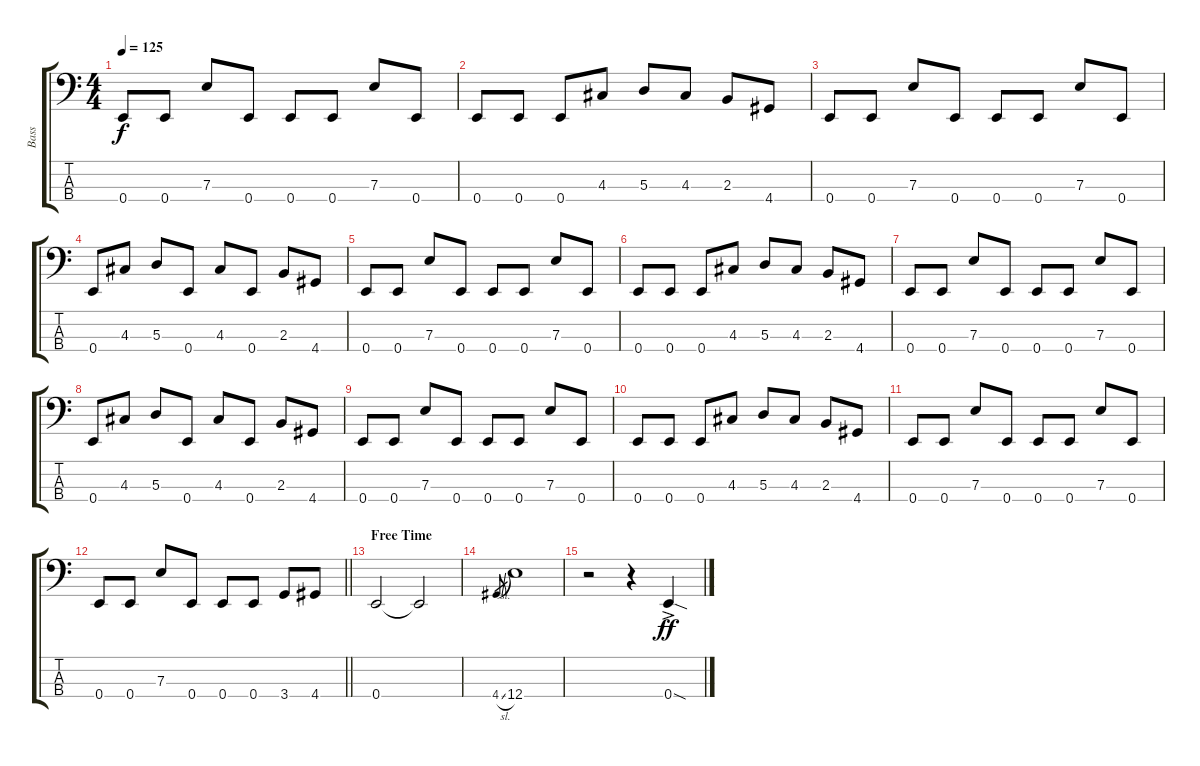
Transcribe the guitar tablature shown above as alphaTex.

\track ("Bass" "Bass") {instrument electricbassfinger}
\staff {score tabs}
\tuning (G2 D2 A1 E1) {hide}
\ts (4 4)
\tempo 125
\clef f4
\ks c
0.4.8{dy f} 0.4.8 7.3.8 0.4.8 0.4.8 0.4.8 7.3.8 0.4.8 |
0.4.8 0.4.8 0.4.8 4.3.8 5.3.8 4.3.8 2.3.8 4.4.8 |
0.4.8 0.4.8 7.3.8 0.4.8 0.4.8 0.4.8 7.3.8 0.4.8 |
0.4.8 4.3.8 5.3.8 0.4.8 4.3.8 0.4.8 2.3.8 4.4.8 |
0.4.8 0.4.8 7.3.8 0.4.8 0.4.8 0.4.8 7.3.8 0.4.8 |
0.4.8 0.4.8 0.4.8 4.3.8 5.3.8 4.3.8 2.3.8 4.4.8 |
0.4.8 0.4.8 7.3.8 0.4.8 0.4.8 0.4.8 7.3.8 0.4.8 |
0.4.8 4.3.8 5.3.8 0.4.8 4.3.8 0.4.8 2.3.8 4.4.8 |
0.4.8 0.4.8 7.3.8 0.4.8 0.4.8 0.4.8 7.3.8 0.4.8 |
0.4.8 0.4.8 0.4.8 4.3.8 5.3.8 4.3.8 2.3.8 4.4.8 |
0.4.8 0.4.8 7.3.8 0.4.8 0.4.8 0.4.8 7.3.8 0.4.8 |
\barLineRight lightlight
0.4.8 0.4.8 7.3.8 0.4.8 0.4.8 0.4.8 3.4.8 4.4.8 |
\section ("" "Free Time")
0.4.2 0.4{t}.2 |
4.4{sl}.8{gr} 12.4.1 |
r.2 r.4 0.4{sod ac}.4{dy ff}
